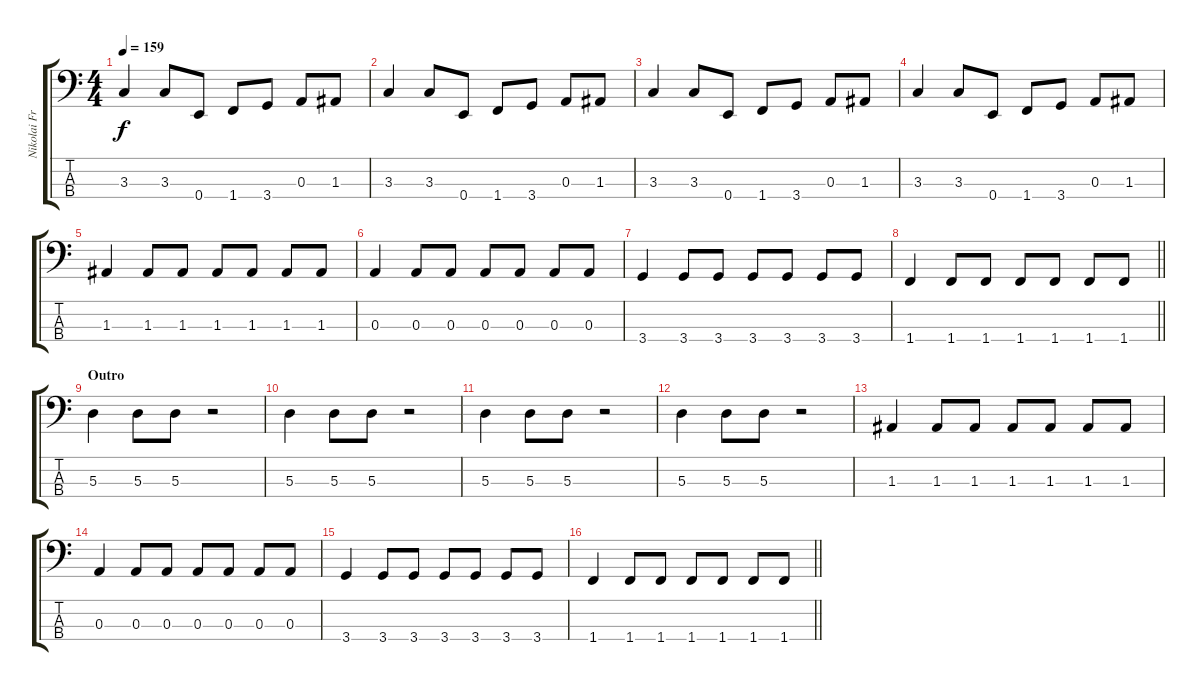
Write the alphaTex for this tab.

\track ("Nikolai Fraiture" "Nikolai Fr") {instrument electricbassfinger}
\staff {score tabs}
\tuning (G2 D2 A1 E1) {hide}
\ts (4 4)
\tempo 159
\clef f4
\ks c
3.3.4{dy f} 3.3.8 0.4.8 1.4.8 3.4.8 0.3.8 1.3.8 |
3.3.4 3.3.8 0.4.8 1.4.8 3.4.8 0.3.8 1.3.8 |
3.3.4 3.3.8 0.4.8 1.4.8 3.4.8 0.3.8 1.3.8 |
3.3.4 3.3.8 0.4.8 1.4.8 3.4.8 0.3.8 1.3.8 |
1.3.4 1.3.8 1.3.8 1.3.8 1.3.8 1.3.8 1.3.8 |
0.3.4 0.3.8 0.3.8 0.3.8 0.3.8 0.3.8 0.3.8 |
3.4.4 3.4.8 3.4.8 3.4.8 3.4.8 3.4.8 3.4.8 |
\barLineRight lightlight
1.4.4 1.4.8 1.4.8 1.4.8 1.4.8 1.4.8 1.4.8 |
\section ("" "Outro")
5.3.4 5.3.8 5.3.8 r.2 |
5.3.4 5.3.8 5.3.8 r.2 |
5.3.4 5.3.8 5.3.8 r.2 |
5.3.4 5.3.8 5.3.8 r.2 |
1.3.4 1.3.8 1.3.8 1.3.8 1.3.8 1.3.8 1.3.8 |
0.3.4 0.3.8 0.3.8 0.3.8 0.3.8 0.3.8 0.3.8 |
3.4.4 3.4.8 3.4.8 3.4.8 3.4.8 3.4.8 3.4.8 |
\barLineRight lightlight
1.4.4 1.4.8 1.4.8 1.4.8 1.4.8 1.4.8 1.4.8
